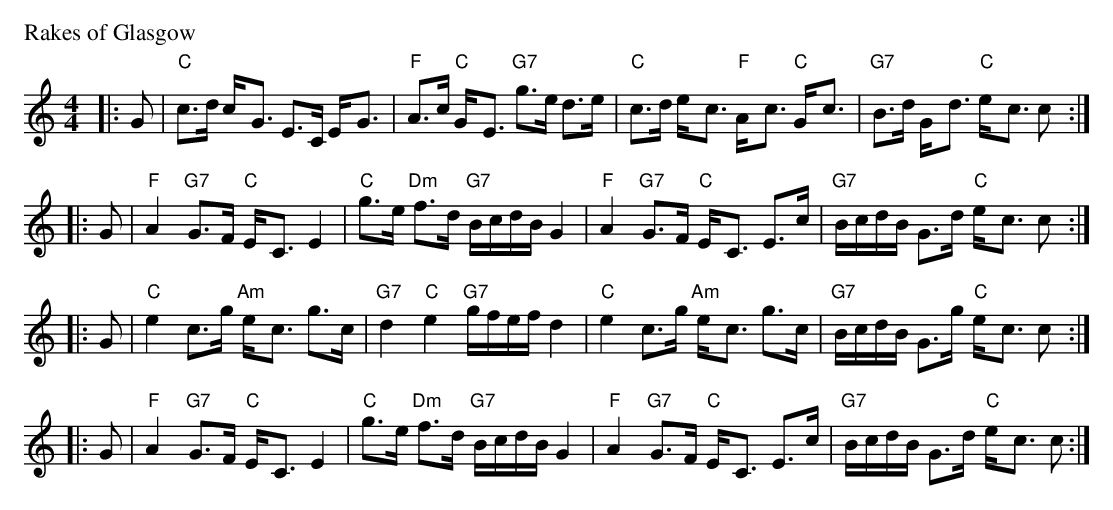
X:1
P: Rakes of Glasgow
O:
M: 4/4
L: 1/8
K: C
|: G | "C"c>d c<-G E>C E<-G | "F"A>c "C"G<-E "G7"g>e d>e | "C"c>d e<-c "F"A<-c "C"G<-c | "G7"B>d G<-d "C"e<-c c :|
|: G | "F"A2 "G7"G>F "C"E<-C E2 | "C"g>e "Dm"f>d "G7"B/c/d/B/ G2 | "F"A2 "G7"G>F "C"E<-C E>c | "G7"B/c/d/B/ G>d "C"e<-c c :|
|: G | "C"e2 c>g "Am"e<-c g>c | "G7"d2 "C"e2 "G7"g/f/e/f/ d2 | "C"e2 c>g "Am"e<-c g>c | "G7"B/c/d/B/ G>g "C"e<-c c :|
|: G | "F"A2 "G7"G>F "C"E<-C E2 | "C"g>e "Dm"f>d "G7"B/c/d/B/ G2 | "F"A2 "G7"G>F "C"E<-C E>c | "G7"B/c/d/B/ G>d "C"e<-c c :|
